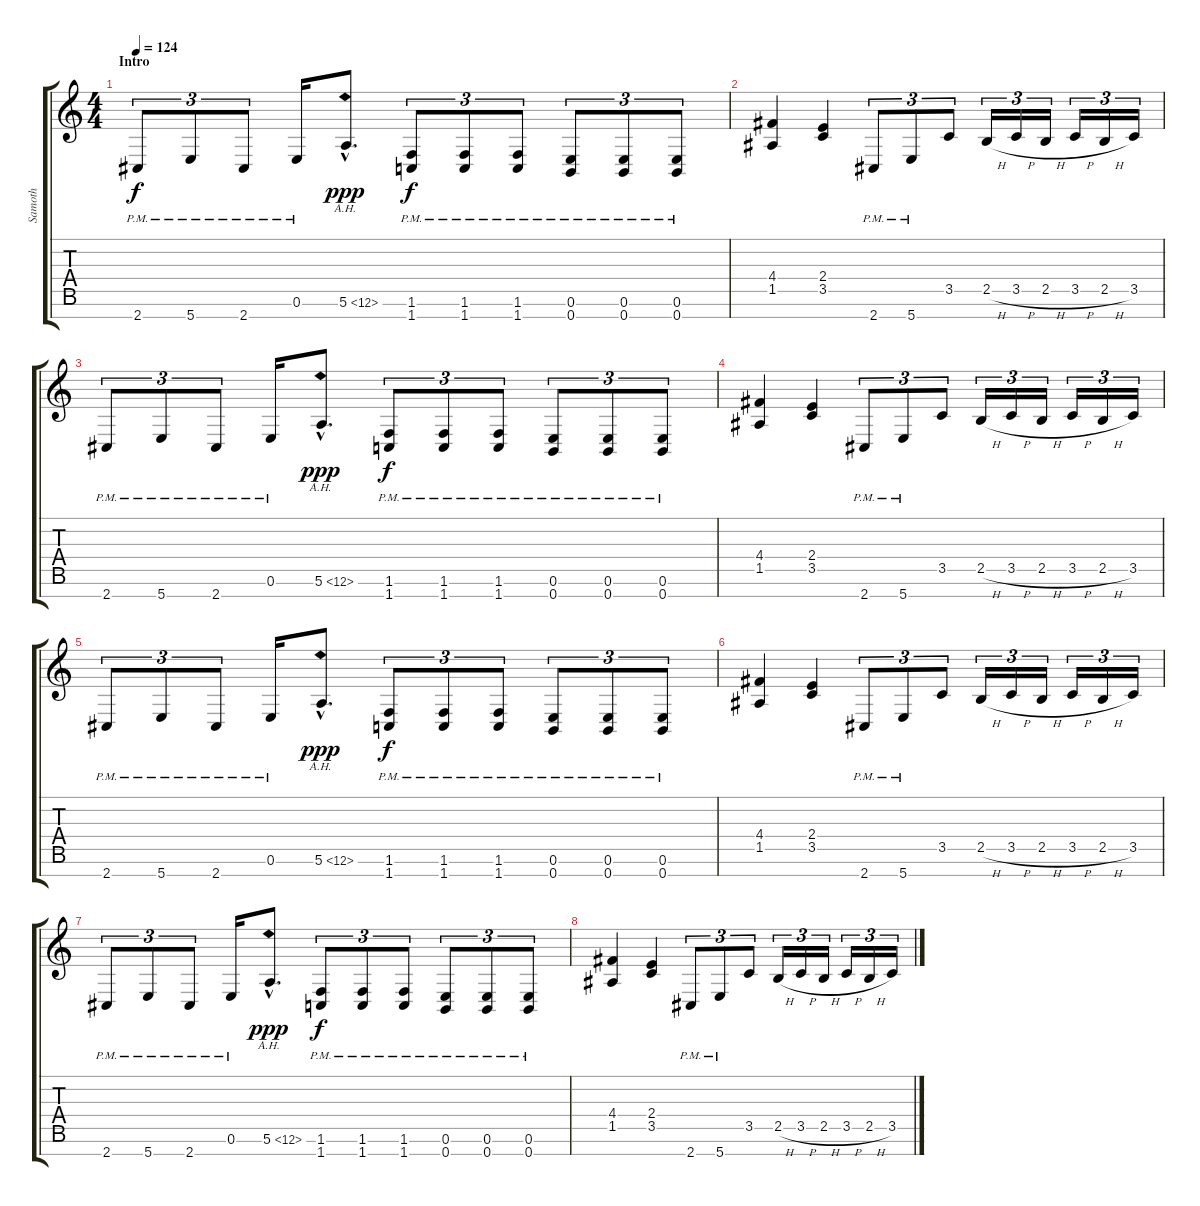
\track ("Samoth" "Samoth") {instrument distortionguitar}
\staff {score tabs}
\tuning (E4 B3 G3 D3 A2 E2 B1) {hide}
\ts (4 4)
\section ("" "Intro")
\tempo 124
\clef g2
\ks c
2.7{pm}.8{tu (3 2) dy f instrument distortionguitar} 5.7{pm}.8{tu (3 2)} 2.7{pm}.8{tu (3 2)} 0.6{pm}.16 5.6{ah 7 hac}.8{d dy ppp} (1.6{pm} 1.7{pm}).8{tu (3 2) dy f} (1.6{pm} 1.7{pm}).8{tu (3 2)} (1.6{pm} 1.7{pm}).8{tu (3 2)} (0.6{pm} 0.7{pm}).8{tu (3 2)} (0.6{pm} 0.7{pm}).8{tu (3 2)} (0.6{pm} 0.7{pm}).8{tu (3 2)} |
(4.4 1.5).4 (2.4 3.5).4 2.7{pm}.8{tu (3 2)} 5.7{pm}.8{tu (3 2)} 3.5.8{tu (3 2)} 2.5{h}.16{tu (3 2)} 3.5{h}.16{tu (3 2)} 2.5{h}.16{tu (3 2)} 3.5{h}.16{tu (3 2)} 2.5{h}.16{tu (3 2)} 3.5.16{tu (3 2)} |
2.7{pm}.8{tu (3 2)} 5.7{pm}.8{tu (3 2)} 2.7{pm}.8{tu (3 2)} 0.6{pm}.16 5.6{ah 7 hac}.8{d dy ppp} (1.6{pm} 1.7{pm}).8{tu (3 2) dy f} (1.6{pm} 1.7{pm}).8{tu (3 2)} (1.6{pm} 1.7{pm}).8{tu (3 2)} (0.6{pm} 0.7{pm}).8{tu (3 2)} (0.6{pm} 0.7{pm}).8{tu (3 2)} (0.6{pm} 0.7{pm}).8{tu (3 2)} |
(4.4 1.5).4 (2.4 3.5).4 2.7{pm}.8{tu (3 2)} 5.7{pm}.8{tu (3 2)} 3.5.8{tu (3 2)} 2.5{h}.16{tu (3 2)} 3.5{h}.16{tu (3 2)} 2.5{h}.16{tu (3 2)} 3.5{h}.16{tu (3 2)} 2.5{h}.16{tu (3 2)} 3.5.16{tu (3 2)} |
2.7{pm}.8{tu (3 2)} 5.7{pm}.8{tu (3 2)} 2.7{pm}.8{tu (3 2)} 0.6{pm}.16 5.6{ah 7 hac}.8{d dy ppp} (1.6{pm} 1.7{pm}).8{tu (3 2) dy f} (1.6{pm} 1.7{pm}).8{tu (3 2)} (1.6{pm} 1.7{pm}).8{tu (3 2)} (0.6{pm} 0.7{pm}).8{tu (3 2)} (0.6{pm} 0.7{pm}).8{tu (3 2)} (0.6{pm} 0.7{pm}).8{tu (3 2)} |
(4.4 1.5).4 (2.4 3.5).4 2.7{pm}.8{tu (3 2)} 5.7{pm}.8{tu (3 2)} 3.5.8{tu (3 2)} 2.5{h}.16{tu (3 2)} 3.5{h}.16{tu (3 2)} 2.5{h}.16{tu (3 2)} 3.5{h}.16{tu (3 2)} 2.5{h}.16{tu (3 2)} 3.5.16{tu (3 2)} |
2.7{pm}.8{tu (3 2)} 5.7{pm}.8{tu (3 2)} 2.7{pm}.8{tu (3 2)} 0.6{pm}.16 5.6{ah 7 hac}.8{d dy ppp} (1.6{pm} 1.7{pm}).8{tu (3 2) dy f} (1.6{pm} 1.7{pm}).8{tu (3 2)} (1.6{pm} 1.7{pm}).8{tu (3 2)} (0.6{pm} 0.7{pm}).8{tu (3 2)} (0.6{pm} 0.7{pm}).8{tu (3 2)} (0.6{pm} 0.7{pm}).8{tu (3 2)} |
(4.4 1.5).4 (2.4 3.5).4 2.7{pm}.8{tu (3 2)} 5.7{pm}.8{tu (3 2)} 3.5.8{tu (3 2)} 2.5{h}.16{tu (3 2)} 3.5{h}.16{tu (3 2)} 2.5{h}.16{tu (3 2)} 3.5{h}.16{tu (3 2)} 2.5{h}.16{tu (3 2)} 3.5.16{tu (3 2)}
